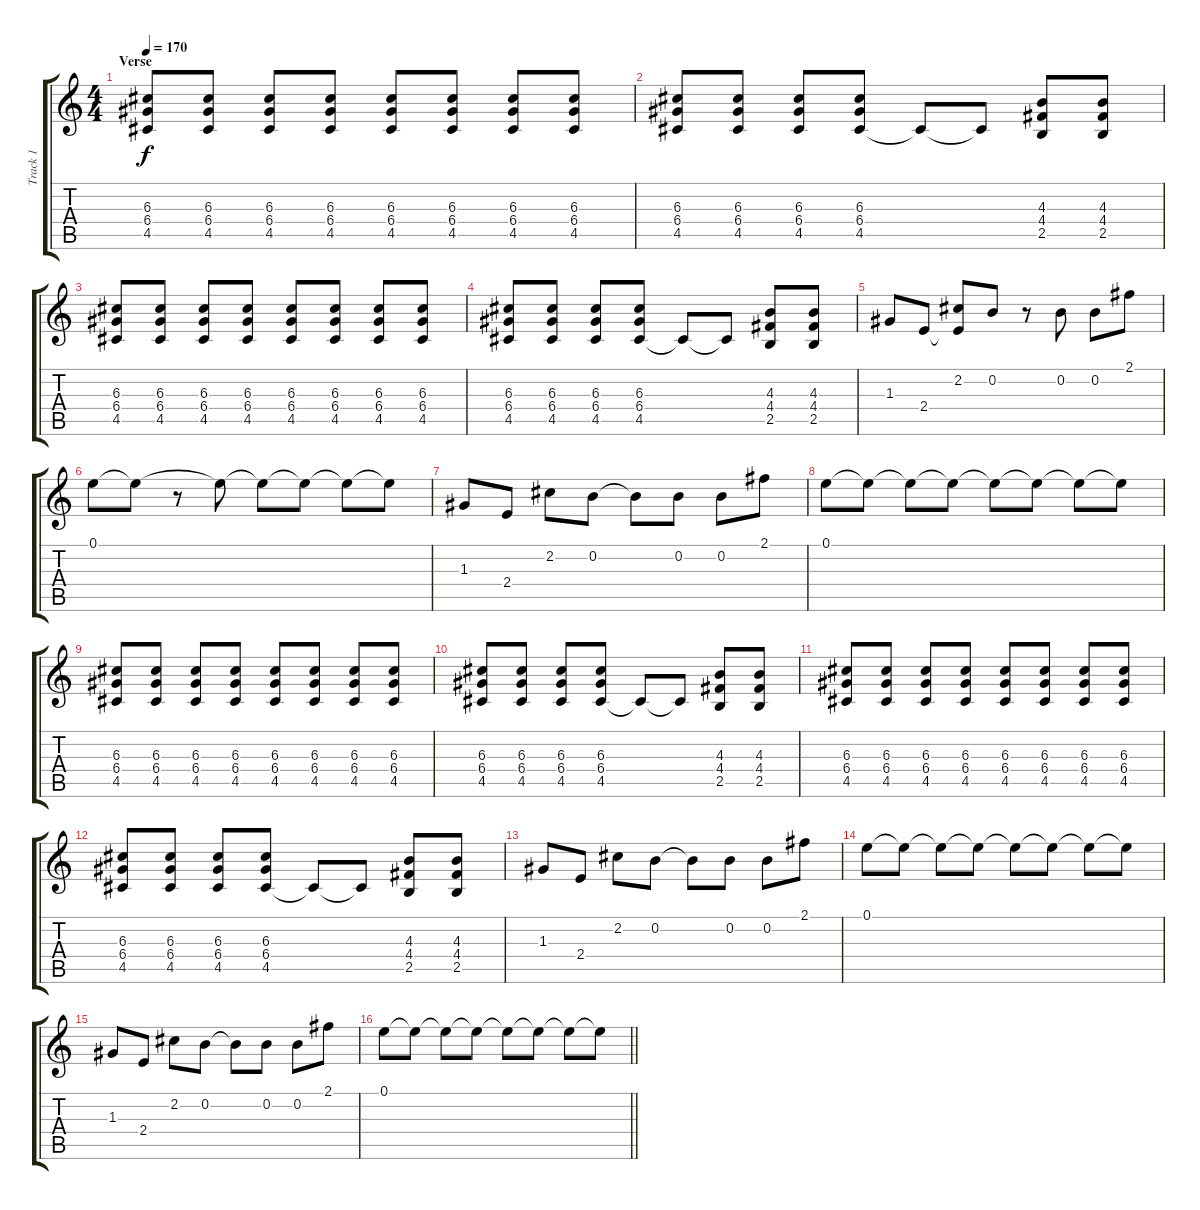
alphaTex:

\track ("Track 1" "Track 1") {instrument distortionguitar}
\staff {score tabs}
\tuning (E4 B3 G3 D3 A2 E2) {hide}
\ts (4 4)
\section ("" "Verse")
\tempo 170
\clef g2
\ks c
(6.3 6.4 4.5).8{dy f} (6.3 6.4 4.5).8 (6.3 6.4 4.5).8 (6.3 6.4 4.5).8 (6.3 6.4 4.5).8 (6.3 6.4 4.5).8 (6.3 6.4 4.5).8 (6.3 6.4 4.5).8 |
(6.3 6.4 4.5).8 (6.3 6.4 4.5).8 (6.3 6.4 4.5).8 (6.3 6.4 4.5).8 4.5{t}.8 4.5{t}.8 (4.3 4.4 2.5).8 (4.3 4.4 2.5).8 |
(6.3 6.4 4.5).8 (6.3 6.4 4.5).8 (6.3 6.4 4.5).8 (6.3 6.4 4.5).8 (6.3 6.4 4.5).8 (6.3 6.4 4.5).8 (6.3 6.4 4.5).8 (6.3 6.4 4.5).8 |
(6.3 6.4 4.5).8 (6.3 6.4 4.5).8 (6.3 6.4 4.5).8 (6.3 6.4 4.5).8 4.5{t}.8 4.5{t}.8 (4.3 4.4 2.5).8 (4.3 4.4 2.5).8 |
1.3.8 2.4.8 (2.2 2.4{t}).8 0.2.8 r.8 0.2.8 0.2.8 2.1.8 |
0.1.8 0.1{t}.8 r.8 0.1{t}.8 0.1{t}.8 0.1{t}.8 0.1{t}.8 0.1{t}.8 |
1.3.8 2.4.8 2.2.8 0.2.8 0.2{t}.8 0.2.8 0.2.8 2.1.8 |
0.1.8 0.1{t}.8 0.1{t}.8 0.1{t}.8 0.1{t}.8 0.1{t}.8 0.1{t}.8 0.1{t}.8 |
(6.3 6.4 4.5).8 (6.3 6.4 4.5).8 (6.3 6.4 4.5).8 (6.3 6.4 4.5).8 (6.3 6.4 4.5).8 (6.3 6.4 4.5).8 (6.3 6.4 4.5).8 (6.3 6.4 4.5).8 |
(6.3 6.4 4.5).8 (6.3 6.4 4.5).8 (6.3 6.4 4.5).8 (6.3 6.4 4.5).8 4.5{t}.8 4.5{t}.8 (4.3 4.4 2.5).8 (4.3 4.4 2.5).8 |
(6.3 6.4 4.5).8 (6.3 6.4 4.5).8 (6.3 6.4 4.5).8 (6.3 6.4 4.5).8 (6.3 6.4 4.5).8 (6.3 6.4 4.5).8 (6.3 6.4 4.5).8 (6.3 6.4 4.5).8 |
(6.3 6.4 4.5).8 (6.3 6.4 4.5).8 (6.3 6.4 4.5).8 (6.3 6.4 4.5).8 4.5{t}.8 4.5{t}.8 (4.3 4.4 2.5).8 (4.3 4.4 2.5).8 |
1.3.8 2.4.8 2.2.8 0.2.8 0.2{t}.8 0.2.8 0.2.8 2.1.8 |
0.1.8 0.1{t}.8 0.1{t}.8 0.1{t}.8 0.1{t}.8 0.1{t}.8 0.1{t}.8 0.1{t}.8 |
1.3.8 2.4.8 2.2.8 0.2.8 0.2{t}.8 0.2.8 0.2.8 2.1.8 |
\barLineRight lightlight
0.1.8 0.1{t}.8 0.1{t}.8 0.1{t}.8 0.1{t}.8 0.1{t}.8 0.1{t}.8 0.1{t}.8
